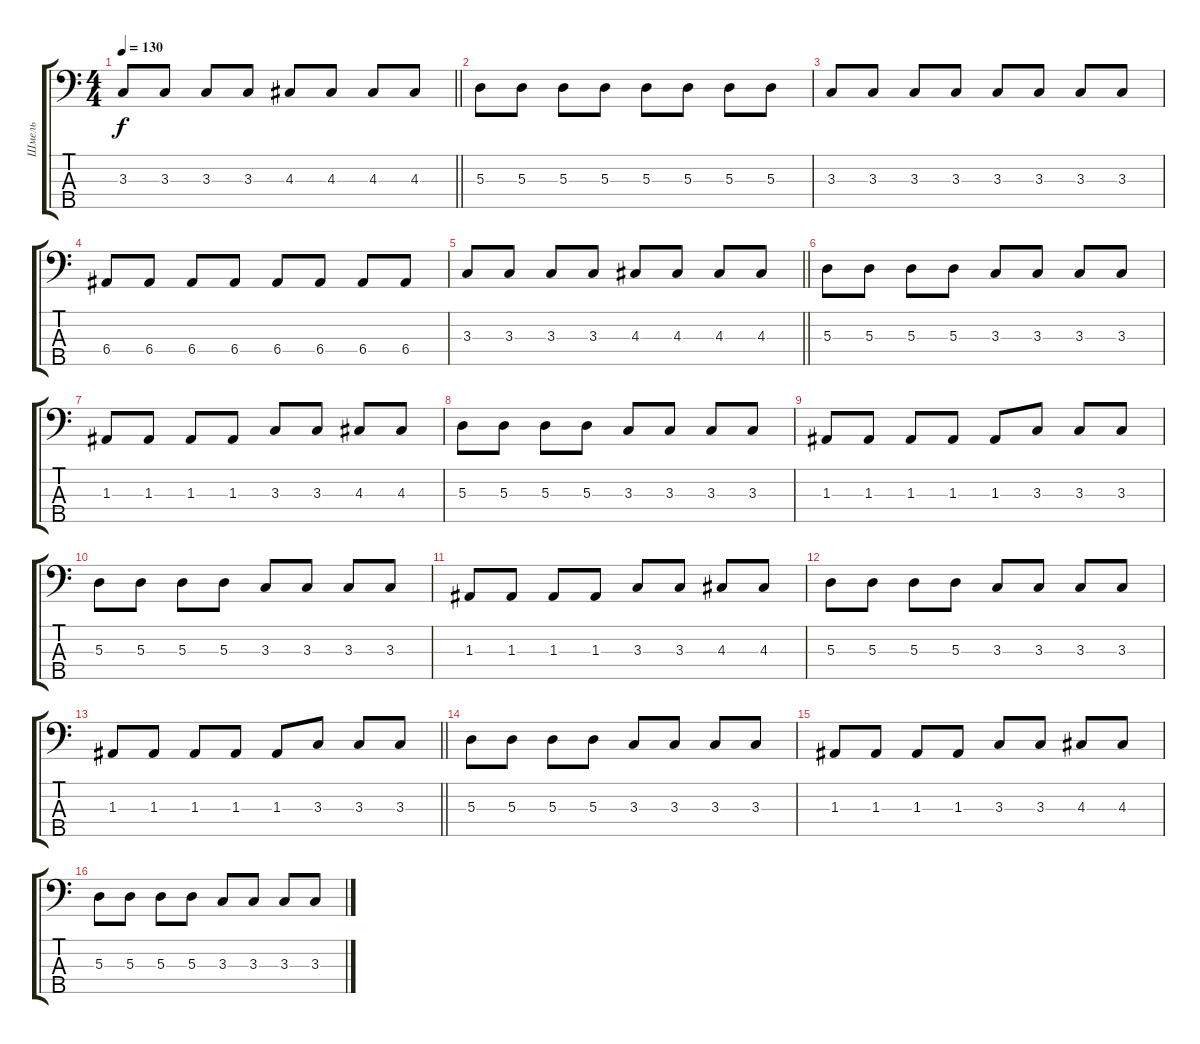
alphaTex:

\track ("Шмель" "Шмель") {instrument electricbassfinger}
\staff {score tabs}
\tuning (G2 D2 A1 E1 B0) {hide}
\ts (4 4)
\tempo 130
\clef f4
\barLineRight lightlight
\ks c
3.3.8{dy f} 3.3.8 3.3.8 3.3.8 4.3.8 4.3.8 4.3.8 4.3.8 |
5.3.8 5.3.8 5.3.8 5.3.8 5.3.8 5.3.8 5.3.8 5.3.8 |
3.3.8 3.3.8 3.3.8 3.3.8 3.3.8 3.3.8 3.3.8 3.3.8 |
6.4.8 6.4.8 6.4.8 6.4.8 6.4.8 6.4.8 6.4.8 6.4.8 |
\barLineRight lightlight
3.3.8 3.3.8 3.3.8 3.3.8 4.3.8 4.3.8 4.3.8 4.3.8 |
5.3.8 5.3.8 5.3.8 5.3.8 3.3.8 3.3.8 3.3.8 3.3.8 |
1.3.8 1.3.8 1.3.8 1.3.8 3.3.8 3.3.8 4.3.8 4.3.8 |
5.3.8 5.3.8 5.3.8 5.3.8 3.3.8 3.3.8 3.3.8 3.3.8 |
1.3.8 1.3.8 1.3.8 1.3.8 1.3.8 3.3.8 3.3.8 3.3.8 |
5.3.8 5.3.8 5.3.8 5.3.8 3.3.8 3.3.8 3.3.8 3.3.8 |
1.3.8 1.3.8 1.3.8 1.3.8 3.3.8 3.3.8 4.3.8 4.3.8 |
5.3.8 5.3.8 5.3.8 5.3.8 3.3.8 3.3.8 3.3.8 3.3.8 |
\barLineRight lightlight
1.3.8 1.3.8 1.3.8 1.3.8 1.3.8 3.3.8 3.3.8 3.3.8 |
5.3.8 5.3.8 5.3.8 5.3.8 3.3.8 3.3.8 3.3.8 3.3.8 |
1.3.8 1.3.8 1.3.8 1.3.8 3.3.8 3.3.8 4.3.8 4.3.8 |
5.3.8 5.3.8 5.3.8 5.3.8 3.3.8 3.3.8 3.3.8 3.3.8
